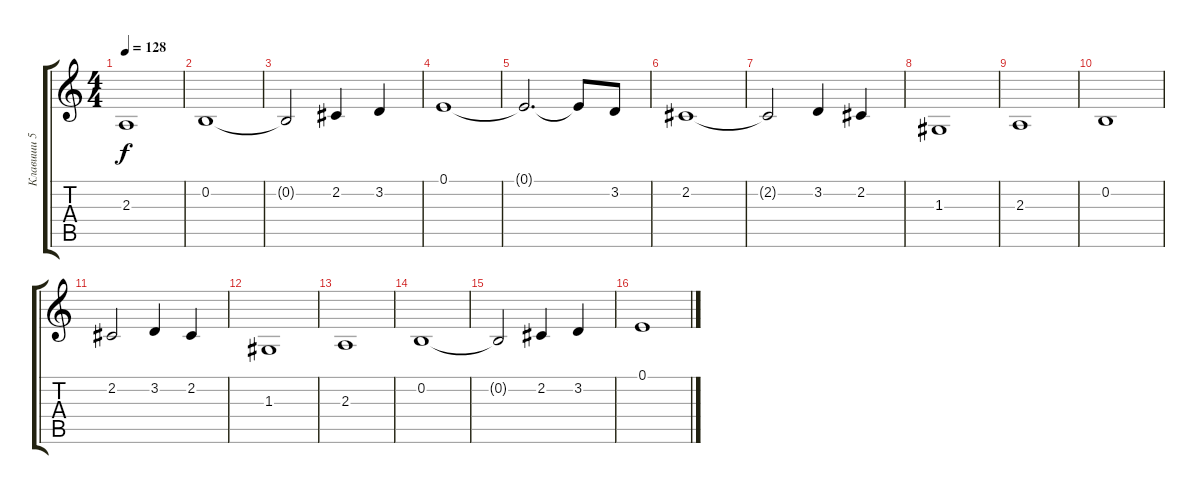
\track ("Клавиши 5" "Клавиши 5") {instrument lead1square}
\staff {score tabs}
\tuning (E4 B3 G3 D3 A2 E2) {hide}
\ts (4 4)
\tempo 128
\clef g2
\ks c
2.3.1{dy f} |
0.2.1 |
0.2{t}.2 2.2.4 3.2.4 |
0.1.1 |
0.1{t}.2{d} 0.1{t}.8 3.2.8 |
2.2.1 |
2.2{t}.2 3.2.4 2.2.4 |
1.3.1 |
2.3.1 |
0.2.1 |
2.2.2 3.2.4 2.2.4 |
1.3.1 |
2.3.1 |
0.2.1 |
0.2{t}.2 2.2.4 3.2.4 |
0.1.1
